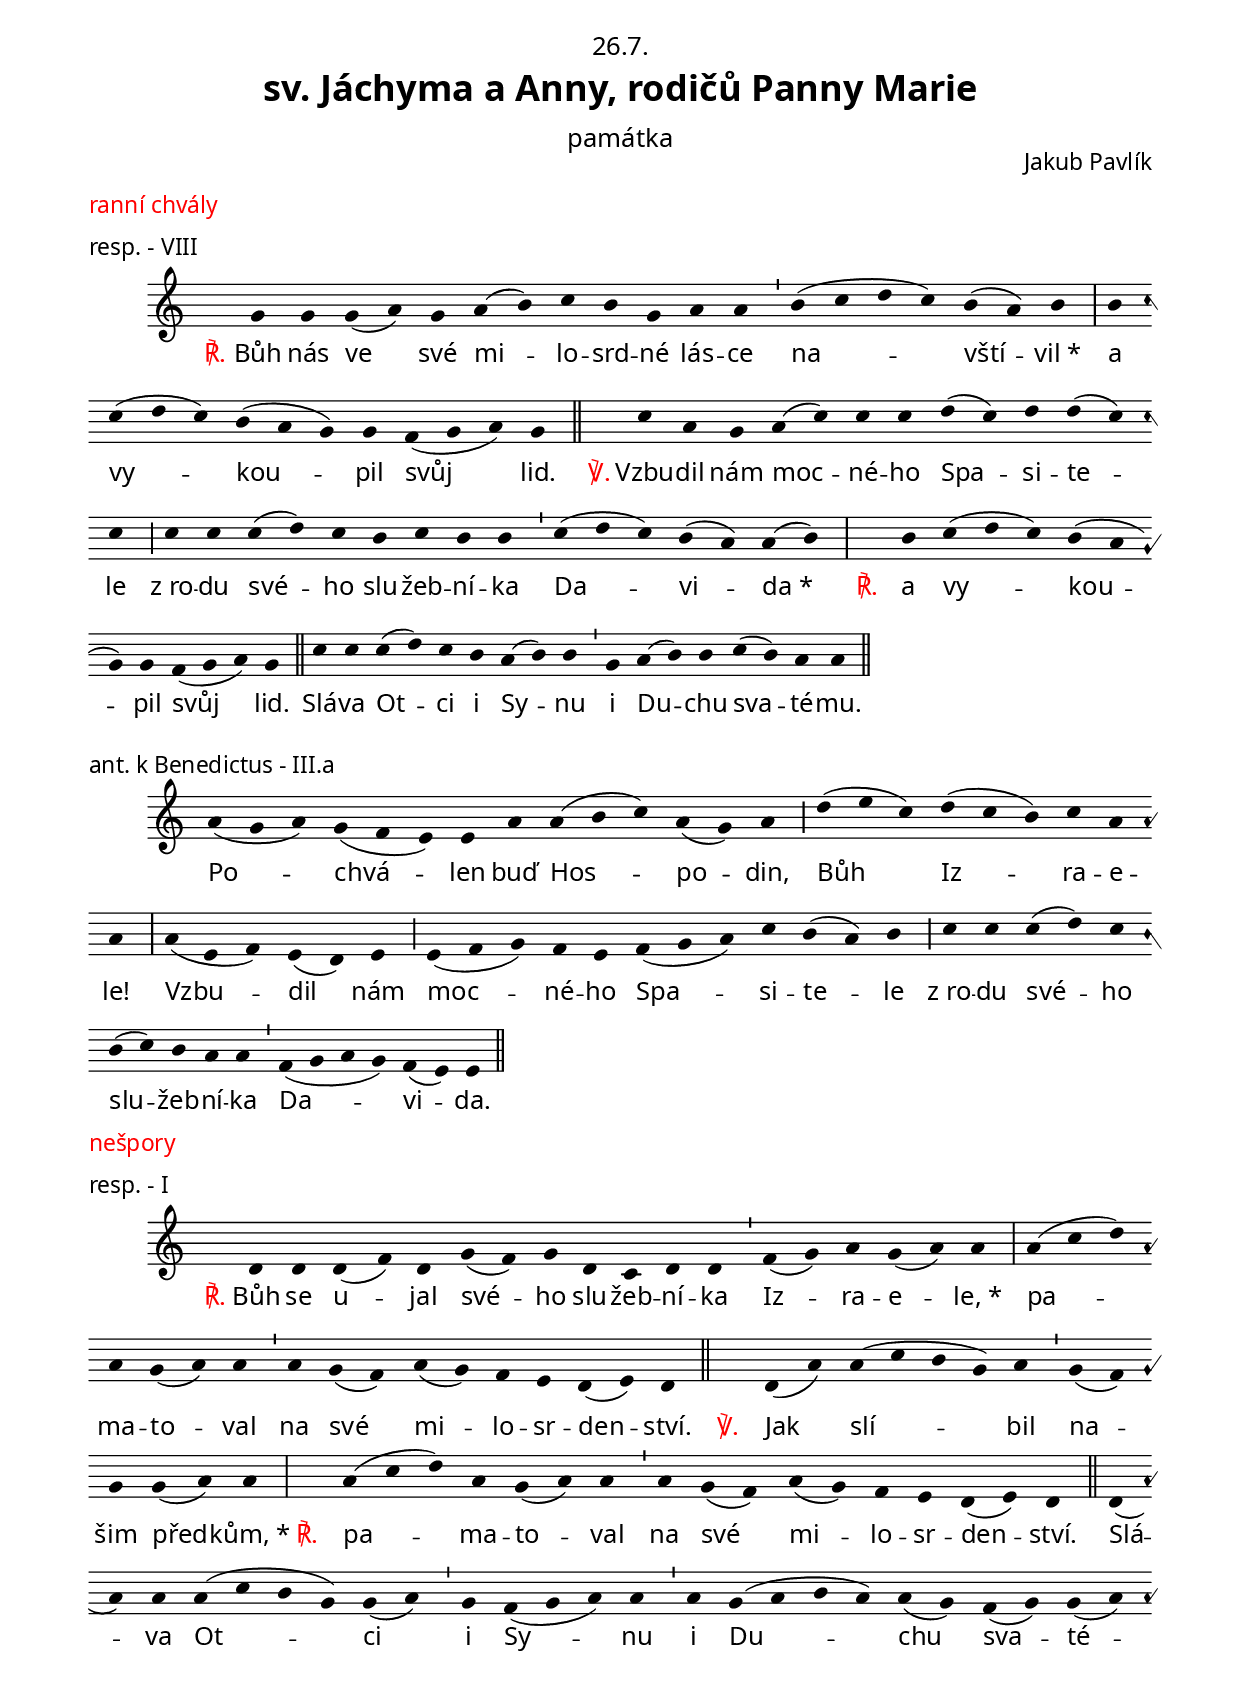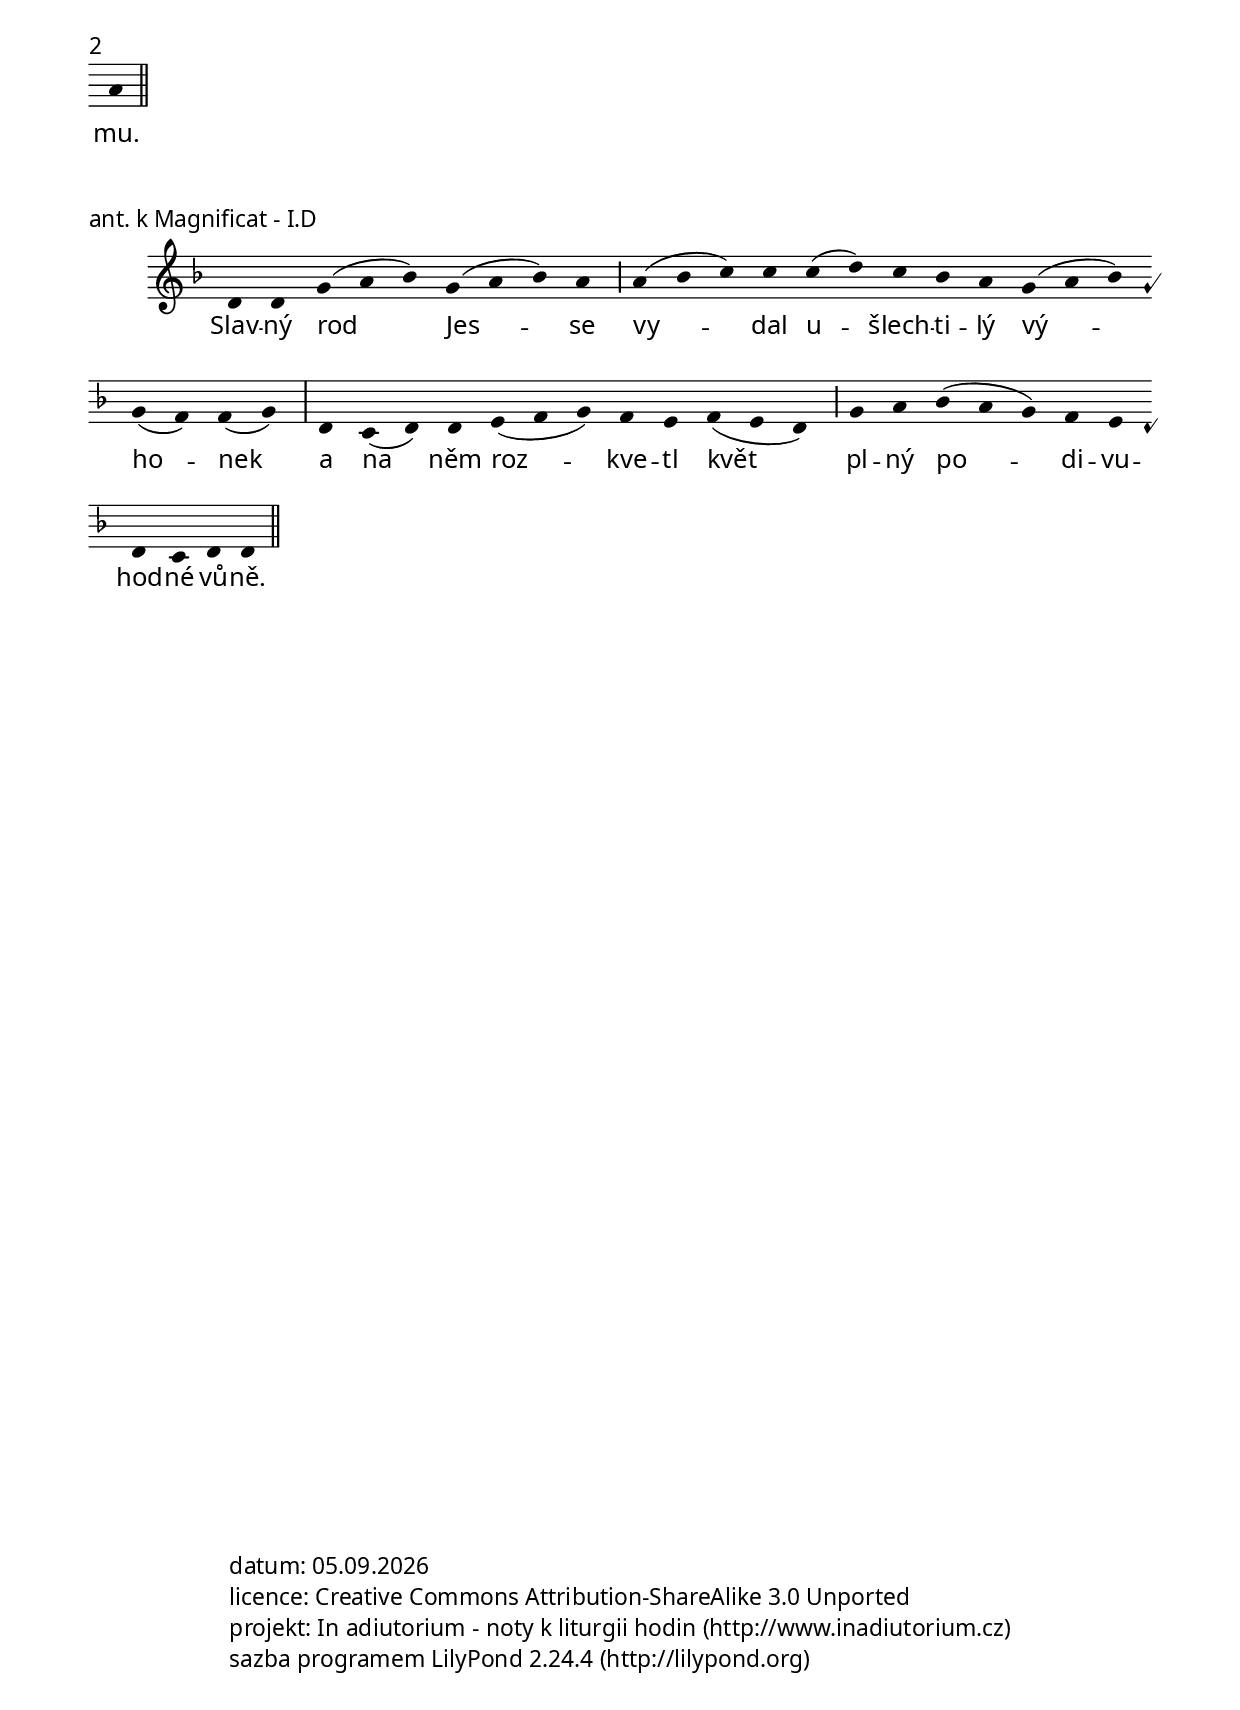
\version "2.15.40"

\include "../spolecne.ly"
\include "../dilyresponsorii.ly"

\header {
  title = \markup\titleSvatek
            "sv. Jáchyma a Anny, rodičů Panny Marie"
            památka
            26.7.
  composer = "Jakub Pavlík"
}

\markup {\nadpisHodinka {"ranní chvály"}}

\score {
  \relative c'' {
    \choralniRezim
    
    % R
    \neviditelna g
    g4 g g( a) g a( b) c b g a a \barMin b( c d c) b( a) b \barMax
    b c( d c) b( a g) g f( g a) g \barFinalis
    % V
    \neviditelna c
    c4 a g a( c) c c d( c) d d( c) c \barMaior
    c c c( d) c b c b b \barMin c( d c) b( a) a( b) \barMax
    % R
    \neviditelna a
    b c( d c) b( a g) g f( g a) g \barFinalis
    % Slava
    c c c( d) c b a( b) b \barMin g a( b) b c( b) a a \barFinalis
  }
  \addlyrics {
    \Response Bůh nás ve své mi -- lo -- srd -- né lás -- ce na -- vští -- vil_*
    a vy -- kou -- pil svůj lid.
    \Verse Vzbu -- dil nám moc -- né -- ho Spa -- si -- te -- le
    z_ro -- du své -- ho slu -- žeb -- ní -- ka Da -- vi -- da_*
    \Response a vy -- kou -- pil svůj lid.
    \textRespDoxologie
  }
  \header {
    quid = "resp."
    modus = "VIII"
    id = ""
    piece = \markup {\sestavTitulekResp}
  }
}

\score {
  \relative c'' {
    \choralniRezim
    a4( g a) g( f e) e a a( b c) a( g) a \barMaior
    d( e c) d( c b) c a a \barMax
    a( e f) e( d) e \barMaior e( f g) f e f( g a) c b( a) b \barMaior
    c c c( d) c b( c) b a a \barMin f( g a g) f( e) e \barFinalis
  }
  \addlyrics {
    Po -- chvá -- len buď Hos -- po -- din, Bůh Iz -- ra -- e -- le!
    Vzbu -- dil nám moc -- né -- ho Spa -- si -- te -- le
    z_ro -- du své -- ho slu -- žeb -- ní -- ka Da -- vi -- da.
  }
  \header {
    quid = "ant. k Benedictus"
    modus = "III"
    differentia = "a" 
    psalmus = ""
    id = ""
    piece = \markup {\sestavTitulekBezZalmu}
  }
}

\markup {\nadpisHodinka {"nešpory"}}

\score {
  \relative c' {
    \choralniRezim
    
    % R
    \neviditelna d
    d4 d d( f) d g( f) g d c d d \barMin f( g) a g( a) a \barMax
    a( c d) a g( a) a \barMin a g( f) a( g) f e d( e) d \barFinalis
    % V
    \neviditelna a
    d4( a') a( c b g) a \barMin g( f) g g( a) a \barMax
    % R
    \neviditelna a
    a( c d) a g( a) a \barMin a g( f) a( g) f e d( e) d \barFinalis
    % Slava
    d( a') a a( c b g) g( a) \barMin g f( g a) a \barMin a g( a b a) a( g) f( g) g( a) a \barFinalis
  }
  \addlyrics {
    \Response Bůh se u -- jal své -- ho slu -- žeb -- ní -- ka Iz -- ra -- e -- le,_*
    pa -- ma -- to -- val na své mi -- lo -- sr -- den -- ství.
    \Verse Jak slí -- bil na -- šim před -- kům,_*
    \Response pa -- ma -- to -- val na své mi -- lo -- sr -- den -- ství.
    \textRespDoxologie
  }
  \header {
    quid = "resp."
    modus = "I"
    id = ""
    piece = \markup {\sestavTitulekResp}
  }
}

\score {
  \relative c' {
    \choralniRezim
    \key f \major
    d4 d g( a bes) g( a bes) a \barMaior
    a( bes c) c c( d) c bes a g( a bes) g( f) f( g) \barMax
    d c( d) d e( f g) f e f( e d) \barMaior
    g a bes( a g) f e d c d d \barFinalis
  }
  \addlyrics {
    Slav -- ný rod Jes -- se
    vy -- dal u -- šlech -- ti -- lý vý -- ho -- nek
    a na něm roz -- kve -- tl květ
    pl -- ný po -- di -- vu -- hod -- né vů -- ně.
  }
  \header {
    quid = "ant. k Magnificat"
    modus = "I"
    differentia = "D" 
    psalmus = ""
    id = ""
    piece = \markup {\sestavTitulekBezZalmu}
  }
}